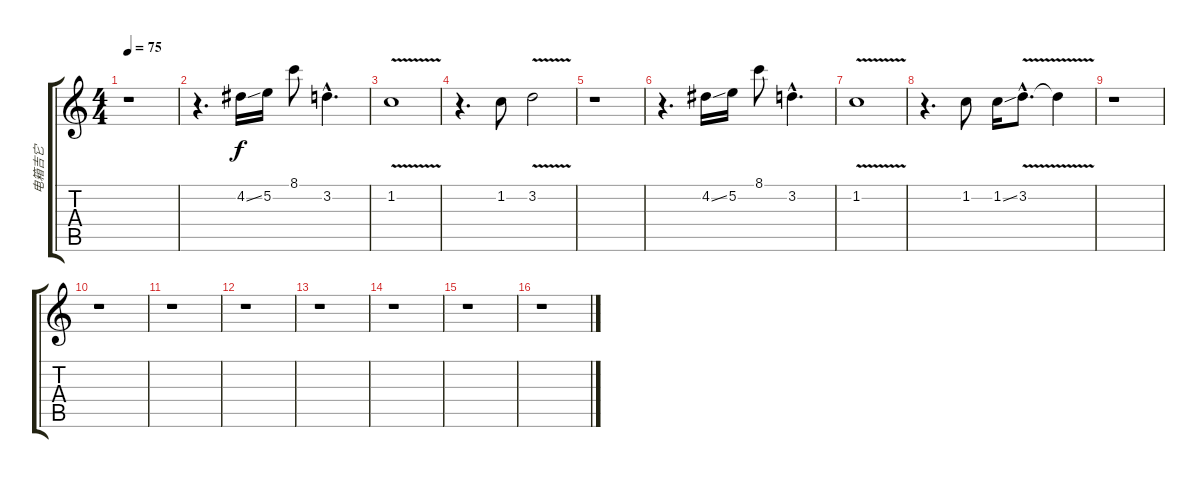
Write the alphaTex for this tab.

\track ("电箱吉它" "电箱吉它") {instrument acousticguitarsteel}
\staff {score tabs}
\tuning (E4 B3 G3 D3 A2 E2) {hide}
\ts (4 4)
\tempo 75
\clef g2
\ks c
r.1{dy f instrument acousticguitarsteel} |
r.4{d} 4.2{ss}.16 5.2.16 8.1.8 3.2{hac}.4{d} |
1.2{v}.1 |
r.4{d} 1.2.8 3.2{v}.2 |
r.1 |
r.4{d} 4.2{ss}.16 5.2.16 8.1.8 3.2{hac}.4{d} |
1.2{v}.1 |
r.4{d} 1.2.8 1.2{ss}.16 3.2{v hac}.8{d} 3.2{t}.4 |
r.1 |
r.1 |
r.1 |
r.1 |
r.1 |
r.1 |
r.1 |
r.1
